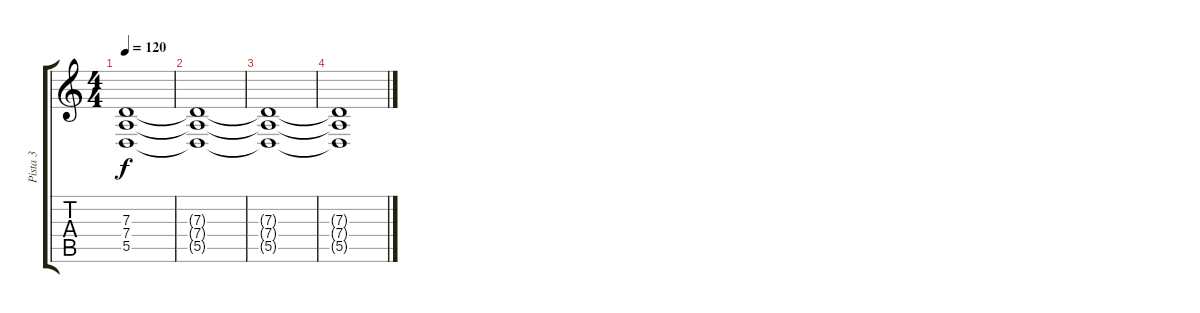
\track ("Pista 3" "Pista 3") {instrument stringensemble1}
\staff {score tabs}
\tuning (E4 B3 G3 D3 A2 D2) {hide}
\ts (4 4)
\tempo 120
\clef g2
\ks c
(7.3 7.4 5.5).1{dy f} |
(7.3{t} 7.4{t} 5.5{t}).1 |
(7.3{t} 7.4{t} 5.5{t}).1 |
(7.3{t} 7.4{t} 5.5{t}).1
